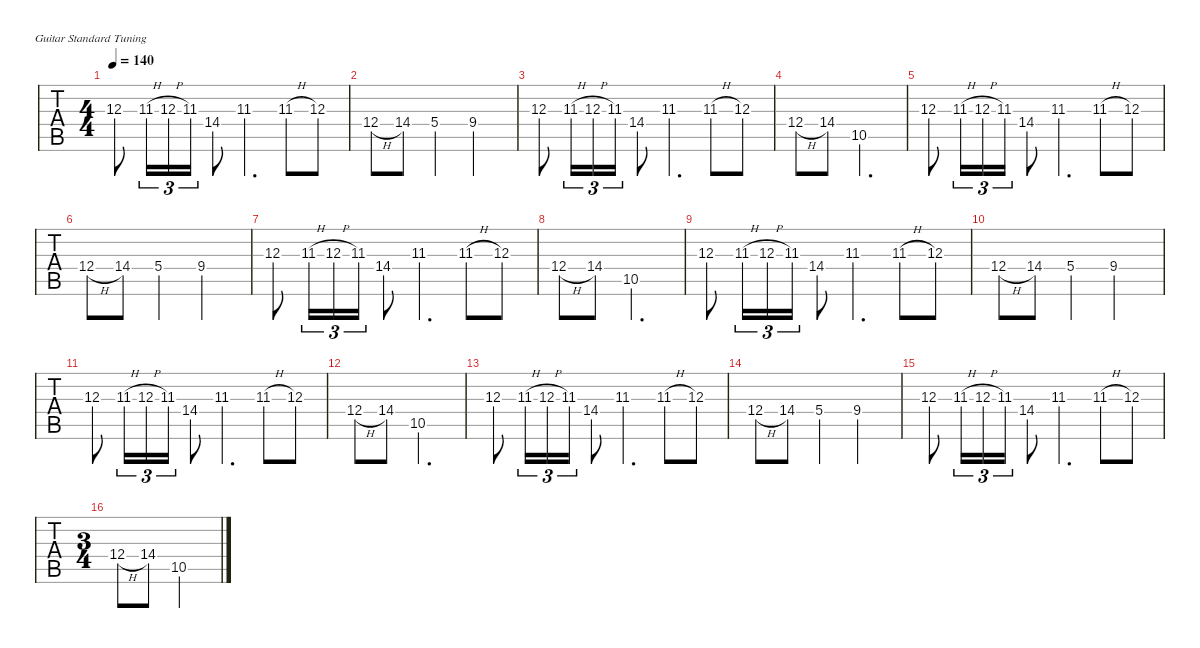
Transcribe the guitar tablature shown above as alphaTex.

\defaultSystemsLayout 4
\hideDynamics
\bracketExtendMode nobrackets
\otherSystemsTrackNameOrientation horizontal
\track ("Lead Guitar 2" "  ") {multiBarRest instrument distortionguitar}
\staff {tabs}
\tuning (E4 B3 G3 D3 A2 E2)
\ts (4 4)
\tempo 140
\clef g2
\ks c
12.3.8{dy mf} 11.3{h acc #}.16{tu (3 2)} 12.3{h}.16{tu (3 2)} 11.3{acc #}.16{tu (3 2)} 14.4.8 11.3{acc #}.4{d} 11.3{h acc #}.8 12.3.8 |
12.4{h}.8 14.4.8 5.4.4 9.4.2 |
12.3.8 11.3{h acc #}.16{tu (3 2)} 12.3{h}.16{tu (3 2)} 11.3{acc #}.16{tu (3 2)} 14.4.8 11.3{acc #}.4{d} 11.3{h acc #}.8 12.3.8 |
12.4{h}.8 14.4.8 10.5.2{d} |
12.3.8 11.3{h acc #}.16{tu (3 2)} 12.3{h}.16{tu (3 2)} 11.3{acc #}.16{tu (3 2)} 14.4.8 11.3{acc #}.4{d} 11.3{h acc #}.8 12.3.8 |
12.4{h}.8 14.4.8 5.4.4 9.4.2 |
12.3.8 11.3{h acc #}.16{tu (3 2)} 12.3{h}.16{tu (3 2)} 11.3{acc #}.16{tu (3 2)} 14.4.8 11.3{acc #}.4{d} 11.3{h acc #}.8 12.3.8 |
12.4{h}.8 14.4.8 10.5.2{d} |
12.3.8 11.3{h acc #}.16{tu (3 2)} 12.3{h}.16{tu (3 2)} 11.3{acc #}.16{tu (3 2)} 14.4.8 11.3{acc #}.4{d} 11.3{h acc #}.8 12.3.8 |
12.4{h}.8 14.4.8 5.4.4 9.4.2 |
12.3.8 11.3{h acc #}.16{tu (3 2)} 12.3{h}.16{tu (3 2)} 11.3{acc #}.16{tu (3 2)} 14.4.8 11.3{acc #}.4{d} 11.3{h acc #}.8 12.3.8 |
12.4{h}.8 14.4.8 10.5.2{d} |
12.3.8 11.3{h acc #}.16{tu (3 2)} 12.3{h}.16{tu (3 2)} 11.3{acc #}.16{tu (3 2)} 14.4.8 11.3{acc #}.4{d} 11.3{h acc #}.8 12.3.8 |
12.4{h}.8 14.4.8 5.4.4 9.4.2 |
12.3.8 11.3{h acc #}.16{tu (3 2)} 12.3{h}.16{tu (3 2)} 11.3{acc #}.16{tu (3 2)} 14.4.8 11.3{acc #}.4{d} 11.3{h acc #}.8 12.3.8 |
\ts (3 4)
\beaming (8 2 2 2)
12.4{h}.8 14.4.8 10.5.2
